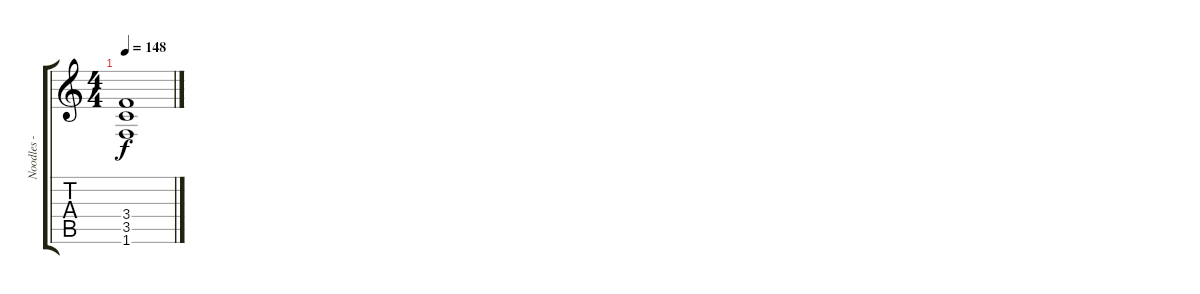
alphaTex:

\track ("Noodles - Guitar" "Noodles - ") {instrument distortionguitar}
\staff {score tabs}
\tuning (E4 B3 G3 D3 A2 E2) {hide}
\ts (4 4)
\tempo 148
\clef g2
\ks c
(3.4{t} 3.5{t} 1.6{t}).1{dy f}
